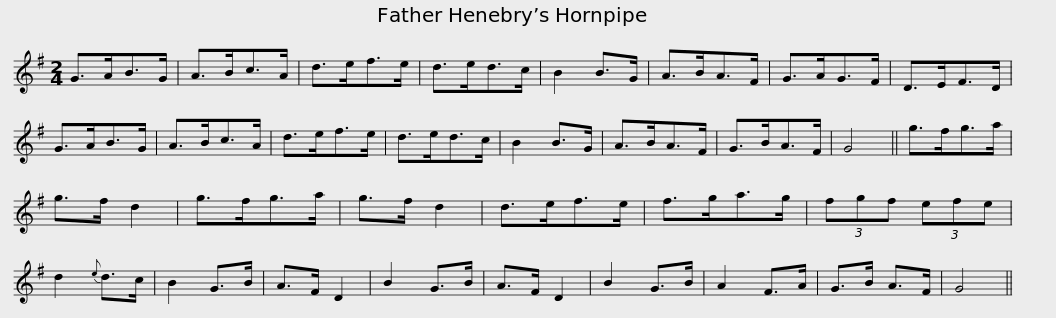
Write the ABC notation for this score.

X:1
L:1/8
M:2/4
I:linebreak $
K:G
V:1 treble
V:1
 G>AB>G | A>Bc>A | d>ef>e | d>ed>c | B2 B>G | %5
 A>BA>F | G>AG>F | D>EF>D | G>AB>G |$ A>Bc>A | %10
 d>ef>e | d>ed>c | B2 B>G | A>BA>F | G>BA>F | %15
 G4 || g>fg>a | g>f d2 | g>fg>a |$ g>f d2 | %20
 d>ef>e | f>ga>g | (3fgf (3efe | d2{e} d>c | B2 G>B | %25
 A>F D2 | B2 G>B | A>F D2 | B2 G>B | A2 F>A |$ %30
 G>B A>F | G4 || %32
